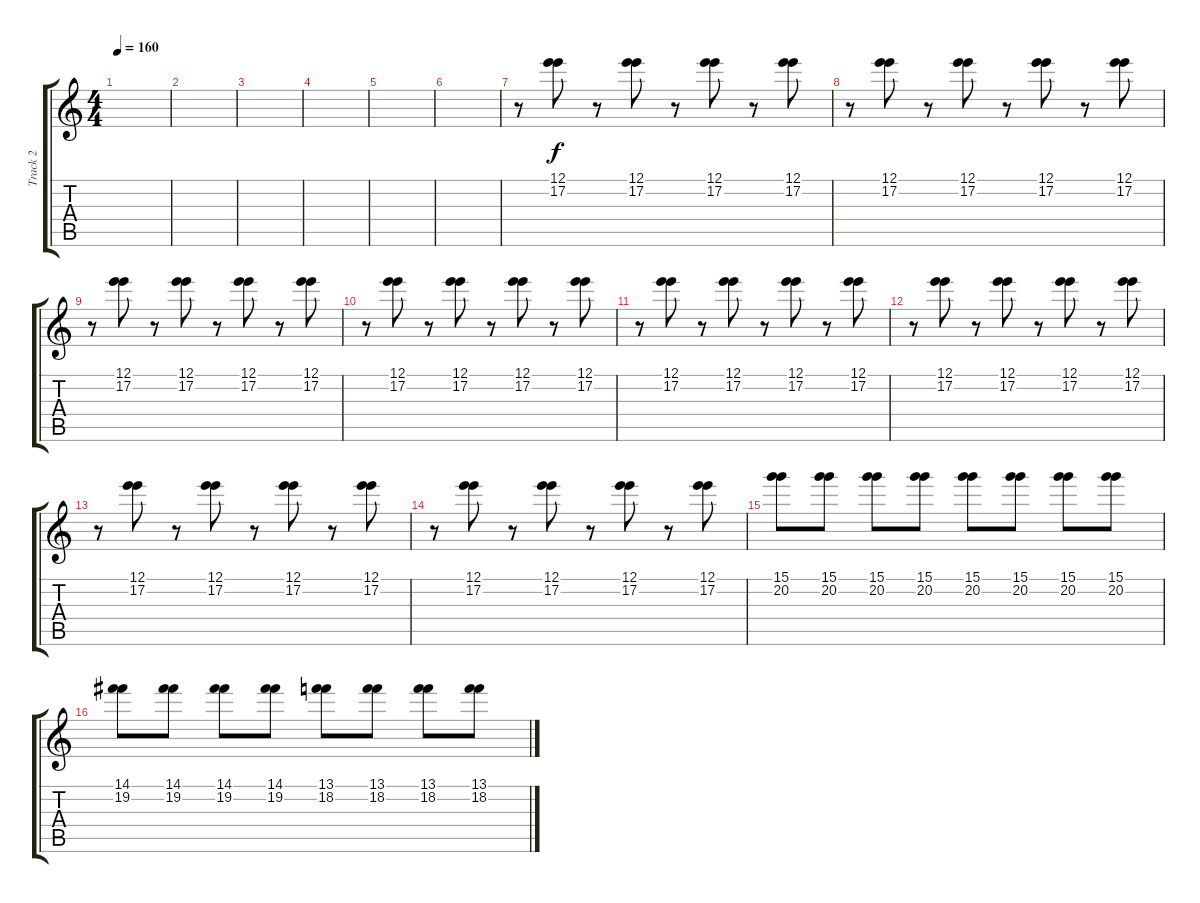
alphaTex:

\track ("Track 2" "Track 2") {instrument distortionguitar}
\staff {score tabs}
\tuning (E4 B3 G3 D3 A2 E2) {hide}
\ts (4 4)
\tempo 160
\clef g2
\ks c
|
|
|
|
|
|
r.8 (12.1 17.2).8 r.8 (12.1 17.2).8 r.8 (12.1 17.2).8 r.8 (12.1 17.2).8 |
r.8 (12.1 17.2).8 r.8 (12.1 17.2).8 r.8 (12.1 17.2).8 r.8 (12.1 17.2).8 |
r.8 (12.1 17.2).8 r.8 (12.1 17.2).8 r.8 (12.1 17.2).8 r.8 (12.1 17.2).8 |
r.8 (12.1 17.2).8 r.8 (12.1 17.2).8 r.8 (12.1 17.2).8 r.8 (12.1 17.2).8 |
r.8 (12.1 17.2).8 r.8 (12.1 17.2).8 r.8 (12.1 17.2).8 r.8 (12.1 17.2).8 |
r.8 (12.1 17.2).8 r.8 (12.1 17.2).8 r.8 (12.1 17.2).8 r.8 (12.1 17.2).8 |
r.8 (12.1 17.2).8 r.8 (12.1 17.2).8 r.8 (12.1 17.2).8 r.8 (12.1 17.2).8 |
r.8 (12.1 17.2).8 r.8 (12.1 17.2).8 r.8 (12.1 17.2).8 r.8 (12.1 17.2).8 |
(15.1 20.2).8 (15.1 20.2).8 (15.1 20.2).8 (15.1 20.2).8 (15.1 20.2).8 (15.1 20.2).8 (15.1 20.2).8 (15.1 20.2).8 |
(14.1 19.2).8 (14.1 19.2).8 (14.1 19.2).8 (14.1 19.2).8 (13.1 18.2).8 (13.1 18.2).8 (13.1 18.2).8 (13.1 18.2).8
